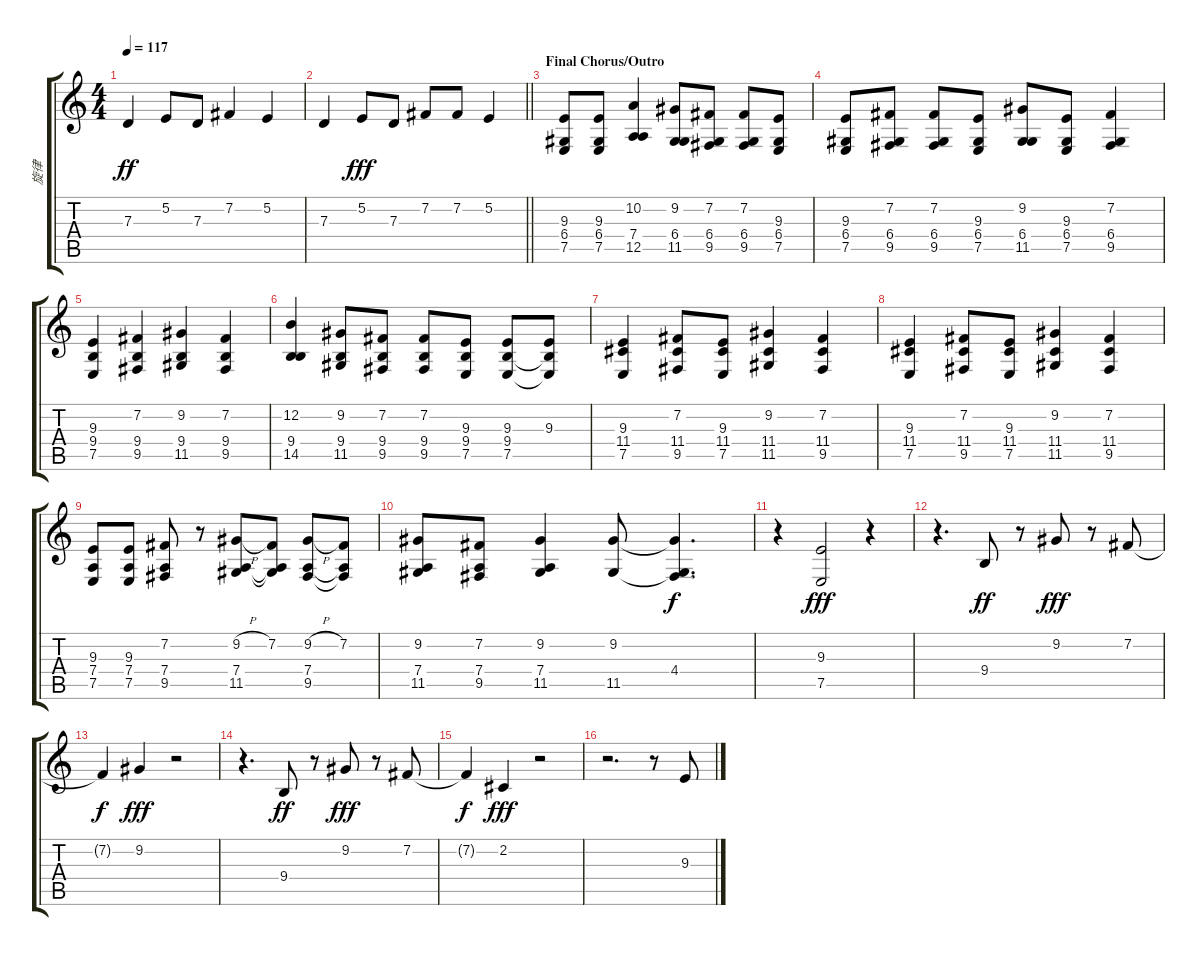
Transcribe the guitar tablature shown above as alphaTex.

\track ("旋律" "旋律") {instrument clarinet}
\staff {score tabs}
\tuning (E4 B3 G3 D3 A2 E2) {hide}
\ts (4 4)
\tempo 117
\clef g2
\ks c
7.3.4{dy ff} 5.2.8 7.3.8 7.2.4 5.2.4 |
\barLineRight lightlight
7.3.4 5.2.8{dy fff} 7.3.8 7.2.8 7.2.8 5.2.4 |
\section ("" "Final Chorus/Outro")
(9.3 6.4 7.5).8 (9.3 6.4 7.5).8 (10.2 7.4 12.5).4 (9.2 6.4 11.5).8 (7.2 6.4 9.5).8 (7.2 6.4 9.5).8 (9.3 6.4 7.5).8 |
(9.3 6.4 7.5).8 (7.2 6.4 9.5).8 (7.2 6.4 9.5).8 (9.3 6.4 7.5).8 (9.2 6.4 11.5).8 (9.3 6.4 7.5).8 (7.2 6.4 9.5).4 |
(9.3 9.4 7.5).4 (7.2 9.4 9.5).4 (9.2 9.4 11.5).4 (7.2 9.4 9.5).4 |
(12.2 9.4 14.5).4 (9.2 9.4 11.5).8 (7.2 9.4 9.5).8 (7.2 9.4 9.5).8 (9.3 9.4 7.5).8 (9.3 9.4 7.5).8 (9.3 9.4{t} 7.5{t}).8 |
(9.3 11.4 7.5).4 (7.2 11.4 9.5).8 (9.3 11.4 7.5).8 (9.2 11.4 11.5).4 (7.2 11.4 9.5).4 |
(9.3 11.4 7.5).4 (7.2 11.4 9.5).8 (9.3 11.4 7.5).8 (9.2 11.4 11.5).4 (7.2 11.4 9.5).4 |
(9.3 7.4 7.5).8 (9.3 7.4 7.5).8 (7.2 7.4 9.5).8 r.8 (9.2{h} 7.4 11.5).8 (7.2 7.4{t} 11.5{t}).8 (9.2{h} 7.4 9.5).8 (7.2 7.4{t} 9.5{t}).8 |
(9.2 7.4 11.5).8 (7.2 7.4 9.5).8 (9.2 7.4 11.5).4 (9.2 11.5).8 (9.2{t} 4.4 11.5{t}).4{d dy f} |
r.4 (9.3 7.5).2{dy fff} r.4 |
r.4{d} 9.4.8{dy ff} r.8 9.2.8{dy fff} r.8 7.2.8 |
7.2{t}.4{dy f} 9.2.4{dy fff} r.2 |
r.4{d} 9.4.8{dy ff} r.8 9.2.8{dy fff} r.8 7.2.8 |
7.2{t}.4{dy f} 2.2.4{dy fff} r.2 |
r.2{d} r.8 9.3.8
